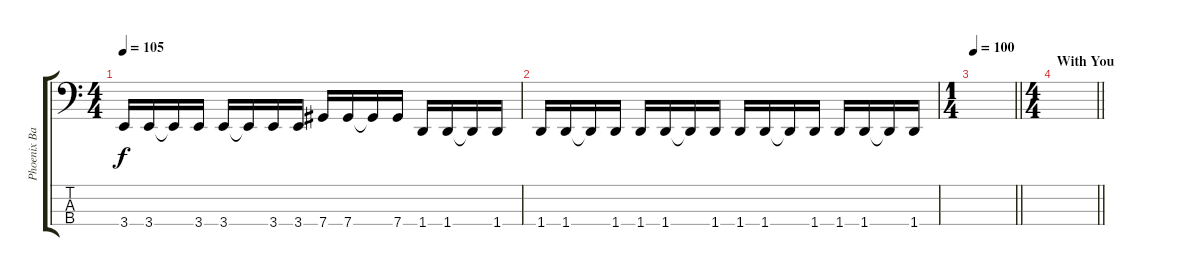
\track ("Phoenix Bass2" "Phoenix Ba") {instrument electricbasspick}
\staff {score tabs}
\tuning (Gb2 Db2 Ab1 Db1) {hide}
\ts (4 4)
\tempo 105
\clef f4
\ks c
3.4.16{dy f} 3.4.16 3.4{t}.16 3.4.16 3.4.16 3.4{t}.16 3.4.16 3.4.16 7.4.16 7.4.16 7.4{t}.16 7.4.16 1.4.16 1.4.16 1.4{t}.16 1.4.16 |
1.4.16 1.4.16 1.4{t}.16 1.4.16 1.4.16 1.4.16 1.4{t}.16 1.4.16 1.4.16 1.4.16 1.4{t}.16 1.4.16 1.4.16 1.4.16 1.4{t}.16 1.4.16 |
\ts (1 4)
\tempo 100
\barLineRight lightlight
|
\ts (4 4)
\section ("" "With You")
\barLineRight lightlight
